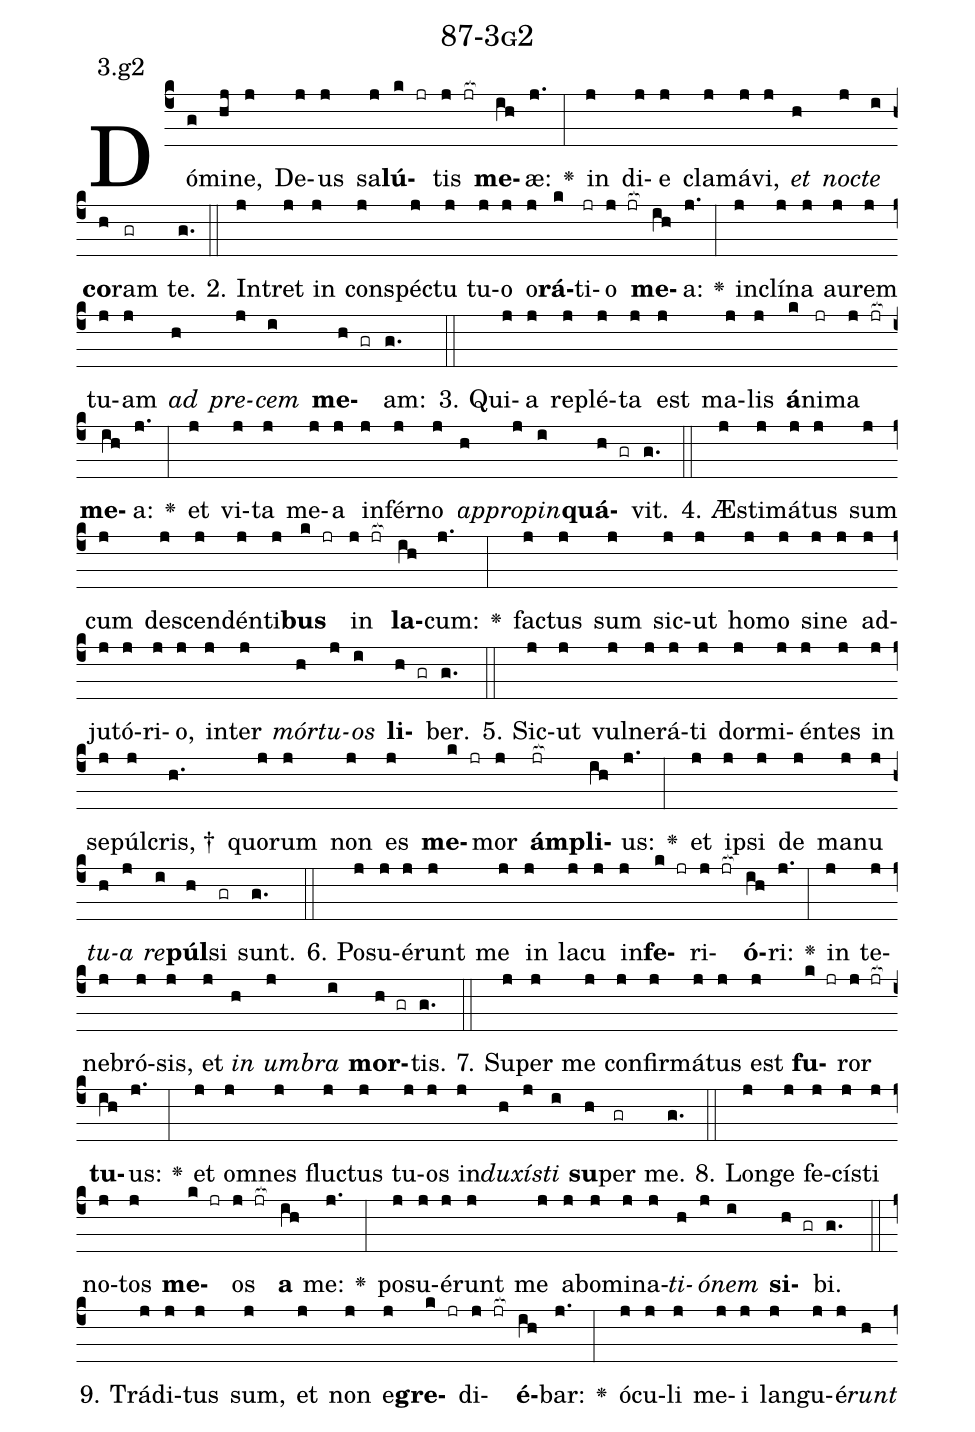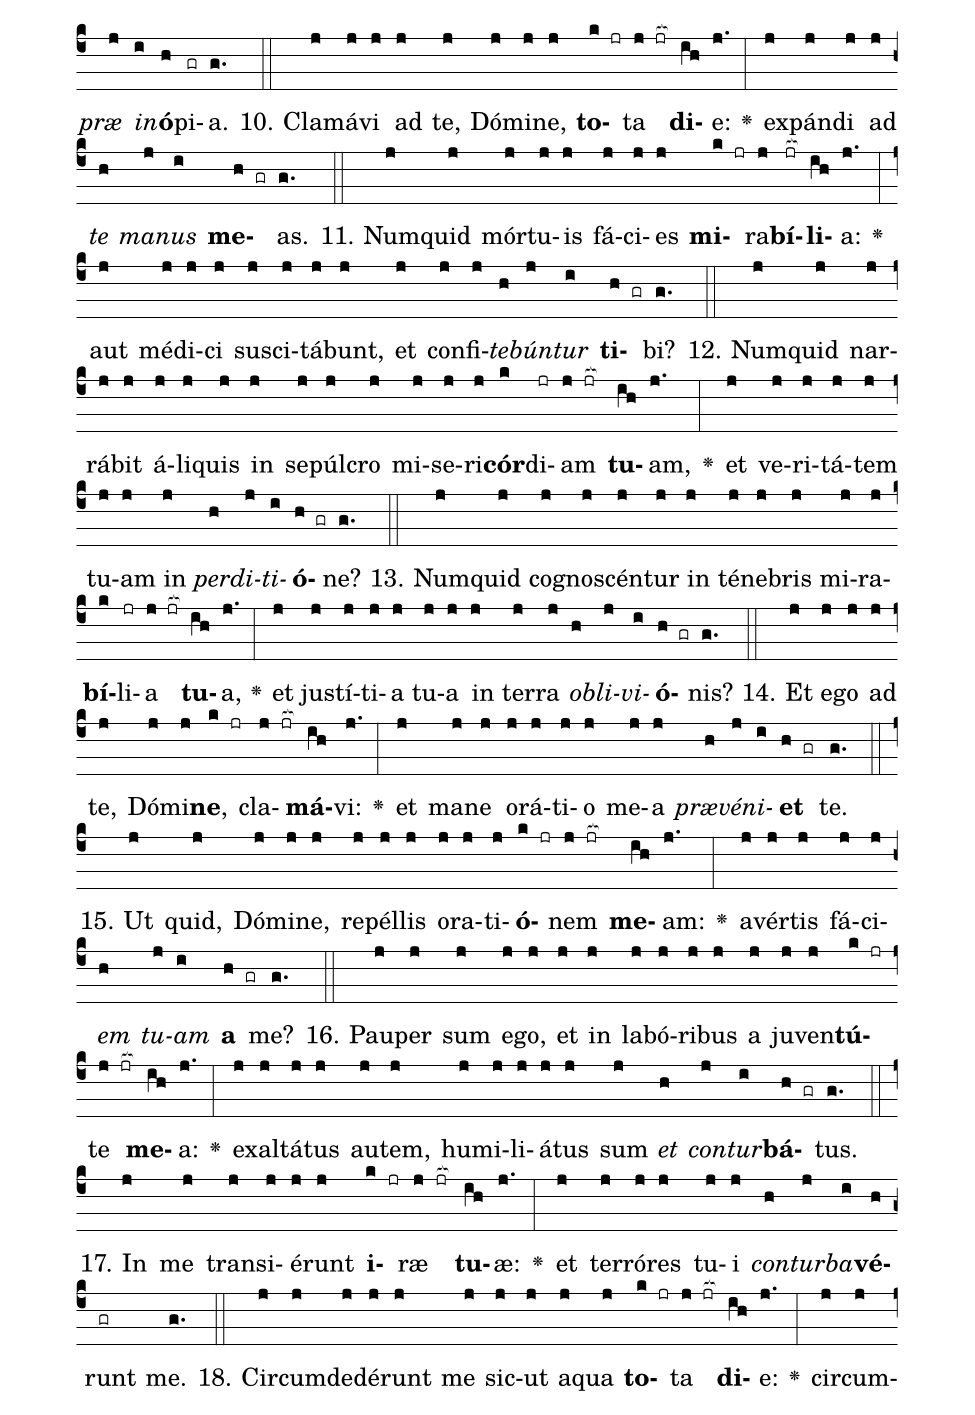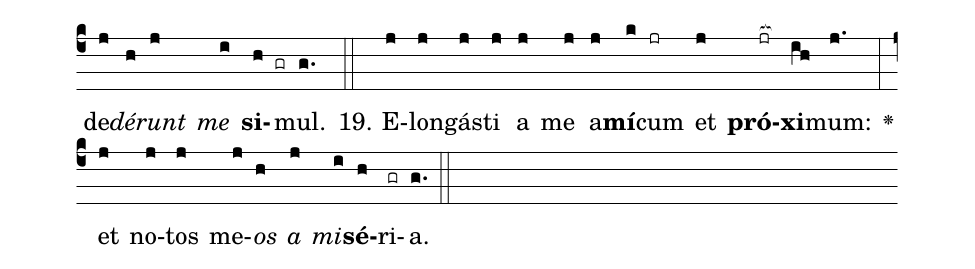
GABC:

name: 87-3g2;
annotation: 3.g2;
%%
(c4)Dó(g)mi(hj)ne,(j) De(j)us(j) sa(j)<b>lú</b>(k jr)tis(j jr[ocb:1{]) <b>me</b>(ih[ocb:0}])æ:(j.) <v>\greheightstar</v>(:) in(j) di(j)e(j) cla(j)má(j)vi,(j) <i>et</i>(h) <i>noc</i>(j)<i>te</i>(i) <b>co</b>(h)ram(gr) te.(g.) (::)
2. In(j)tret(j) in(j) con(j)spéc(j)tu(j) tu(j)o(j) o(j)<b>rá</b>(k)ti(jr)o(j jr[ocb:1{]) <b>me</b>(ih[ocb:0}])a:(j.) <v>\greheightstar</v>(:) in(j)clí(j)na(j) au(j)rem(j) tu(j)am(j) <i>ad</i>(h) <i>pre</i>(j)<i>cem</i>(i) <b>me</b>(h gr)am:(g.) (::)
3. Qui(j)a(j) re(j)plé(j)ta(j) est(j) ma(j)lis(j) <b>á</b>(k)ni(jr)ma(j jr[ocb:1{]) <b>me</b>(ih[ocb:0}])a:(j.) <v>\greheightstar</v>(:) et(j) vi(j)ta(j) me(j)a(j) in(j)fér(j)no(j) <i>ap</i>(h)<i>pro</i>(j)<i>pin</i>(i)<b>quá</b>(h gr)vit.(g.) (::)
4. Æs(j)ti(j)má(j)tus(j) sum(j) cum(j) de(j)scen(j)dén(j)ti(j)<b>bus</b>(k jr) in(j jr[ocb:1{]) <b>la</b>(ih[ocb:0}])cum:(j.) <v>\greheightstar</v>(:) fac(j)tus(j) sum(j) sic(j)ut(j) ho(j)mo(j) si(j)ne(j) ad(j)ju(j)tó(j)ri(j)o,(j) in(j)ter(j) <i>mór</i>(h)<i>tu</i>(j)<i>os</i>(i) <b>li</b>(h gr)ber.(g.) (::)
5. Sic(j)ut(j) vul(j)ne(j)rá(j)ti(j) dor(j)mi(j)én(j)tes(j) in(j) se(j)púl(j)cris, †(h.) quo(j)rum(j) non(j) es(j) <b>me</b>(k jr)mor(j) <b>ám</b>(jr[ocb:1{])<b>pli</b>(ih[ocb:0}])us:(j.) <v>\greheightstar</v>(:) et(j) ip(j)si(j) de(j) ma(j)nu(j) <i>tu</i>(h)<i>a</i>(j) <i>re</i>(i)<b>púl</b>(h)si(gr) sunt.(g.) (::)
6. Po(j)su(j)é(j)runt(j) me(j) in(j) la(j)cu(j) in(j)<b>fe</b>(k jr)ri(j jr[ocb:1{])<b>ó</b>(ih[ocb:0}])ri:(j.) <v>\greheightstar</v>(:) in(j) te(j)ne(j)bró(j)sis,(j) et(j) <i>in</i>(h) <i>um</i>(j)<i>bra</i>(i) <b>mor</b>(h gr)tis.(g.) (::)
7. Su(j)per(j) me(j) con(j)fir(j)má(j)tus(j) est(j) <b>fu</b>(k jr)ror(j jr[ocb:1{]) <b>tu</b>(ih[ocb:0}])us:(j.) <v>\greheightstar</v>(:) et(j) om(j)nes(j) fluc(j)tus(j) tu(j)os(j) in(j)<i>du</i>(h)<i>xís</i>(j)<i>ti</i>(i) <b>su</b>(h)per(gr) me.(g.) (::)
8. Lon(j)ge(j) fe(j)cís(j)ti(j) no(j)tos(j) <b>me</b>(k jr)os(j jr[ocb:1{]) <b>a</b>(ih[ocb:0}]) me:(j.) <v>\greheightstar</v>(:) po(j)su(j)é(j)runt(j) me(j) ab(j)o(j)mi(j)na(j)<i>ti</i>(h)<i>ó</i>(j)<i>nem</i>(i) <b>si</b>(h gr)bi.(g.) (::)
9. Trá(j)di(j)tus(j) sum,(j) et(j) non(j) e(j)<b>gre</b>(k jr)di(j jr[ocb:1{])<b>é</b>(ih[ocb:0}])bar:(j.) <v>\greheightstar</v>(:) ó(j)cu(j)li(j) me(j)i(j) lan(j)gu(j)é(j)<i>runt</i>(h) <i>præ</i>(j) <i>in</i>(i)<b>ó</b>(h)pi(gr)a.(g.) (::)
10. Cla(j)má(j)vi(j) ad(j) te,(j) Dó(j)mi(j)ne,(j) <b>to</b>(k jr)ta(j jr[ocb:1{]) <b>di</b>(ih[ocb:0}])e:(j.) <v>\greheightstar</v>(:) ex(j)pán(j)di(j) ad(j) <i>te</i>(h) <i>ma</i>(j)<i>nus</i>(i) <b>me</b>(h gr)as.(g.) (::)
11. Num(j)quid(j) mór(j)tu(j)is(j) fá(j)ci(j)es(j) <b>mi</b>(k jr)ra(j)<b>bí</b>(jr[ocb:1{])<b>li</b>(ih[ocb:0}])a:(j.) <v>\greheightstar</v>(:) aut(j) mé(j)di(j)ci(j) su(j)sci(j)tá(j)bunt,(j) et(j) con(j)fi(j)<i>te</i>(h)<i>bún</i>(j)<i>tur</i>(i) <b>ti</b>(h gr)bi?(g.) (::)
12. Num(j)quid(j) nar(j)rá(j)bit(j) á(j)li(j)quis(j) in(j) se(j)púl(j)cro(j) mi(j)se(j)ri(j)<b>cór</b>(k)di(jr)am(j jr[ocb:1{]) <b>tu</b>(ih[ocb:0}])am,(j.) <v>\greheightstar</v>(:) et(j) ve(j)ri(j)tá(j)tem(j) tu(j)am(j) in(j) <i>per</i>(h)<i>di</i>(j)<i>ti</i>(i)<b>ó</b>(h gr)ne?(g.) (::)
13. Num(j)quid(j) co(j)gno(j)scén(j)tur(j) in(j) té(j)ne(j)bris(j) mi(j)ra(j)<b>bí</b>(k)li(jr)a(j jr[ocb:1{]) <b>tu</b>(ih[ocb:0}])a,(j.) <v>\greheightstar</v>(:) et(j) jus(j)tí(j)ti(j)a(j) tu(j)a(j) in(j) ter(j)ra(j) <i>ob</i>(h)<i>li</i>(j)<i>vi</i>(i)<b>ó</b>(h gr)nis?(g.) (::)
14. Et(j) e(j)go(j) ad(j) te,(j) Dó(j)mi(j)<b>ne</b>,(k jr) cla(j jr[ocb:1{])<b>má</b>(ih[ocb:0}])vi:(j.) <v>\greheightstar</v>(:) et(j) ma(j)ne(j) o(j)rá(j)ti(j)o(j) me(j)a(j) <i>præ</i>(h)<i>vé</i>(j)<i>ni</i>(i)<b>et</b>(h gr) te.(g.) (::)
15. Ut(j) quid,(j) Dó(j)mi(j)ne,(j) re(j)pél(j)lis(j) o(j)ra(j)ti(j)<b>ó</b>(k jr)nem(j jr[ocb:1{]) <b>me</b>(ih[ocb:0}])am:(j.) <v>\greheightstar</v>(:) a(j)vér(j)tis(j) fá(j)ci(j)<i>em</i>(h) <i>tu</i>(j)<i>am</i>(i) <b>a</b>(h gr) me?(g.) (::)
16. Pau(j)per(j) sum(j) e(j)go,(j) et(j) in(j) la(j)bó(j)ri(j)bus(j) a(j) ju(j)ven(j)<b>tú</b>(k jr)te(j jr[ocb:1{]) <b>me</b>(ih[ocb:0}])a:(j.) <v>\greheightstar</v>(:) ex(j)al(j)tá(j)tus(j) au(j)tem,(j) hu(j)mi(j)li(j)á(j)tus(j) sum(j) <i>et</i>(h) <i>con</i>(j)<i>tur</i>(i)<b>bá</b>(h gr)tus.(g.) (::)
17. In(j) me(j) trans(j)i(j)é(j)runt(j) <b>i</b>(k jr)ræ(j jr[ocb:1{]) <b>tu</b>(ih[ocb:0}])æ:(j.) <v>\greheightstar</v>(:) et(j) ter(j)ró(j)res(j) tu(j)i(j) <i>con</i>(h)<i>tur</i>(j)<i>ba</i>(i)<b>vé</b>(h)runt(gr) me.(g.) (::)
18. Cir(j)cum(j)de(j)dé(j)runt(j) me(j) sic(j)ut(j) a(j)qua(j) <b>to</b>(k jr)ta(j jr[ocb:1{]) <b>di</b>(ih[ocb:0}])e:(j.) <v>\greheightstar</v>(:) cir(j)cum(j)de(j)<i>dé</i>(h)<i>runt</i>(j) <i>me</i>(i) <b>si</b>(h gr)mul.(g.) (::)
19. E(j)lon(j)gás(j)ti(j) a(j) me(j) a(j)<b>mí</b>(k)cum(jr) et(j) <b>pró</b>(jr[ocb:1{])<b>xi</b>(ih[ocb:0}])mum:(j.) <v>\greheightstar</v>(:) et(j) no(j)tos(j) me(j)<i>os</i>(h) <i>a</i>(j) <i>mi</i>(i)<b>sé</b>(h)ri(gr)a.(g.) (::)
